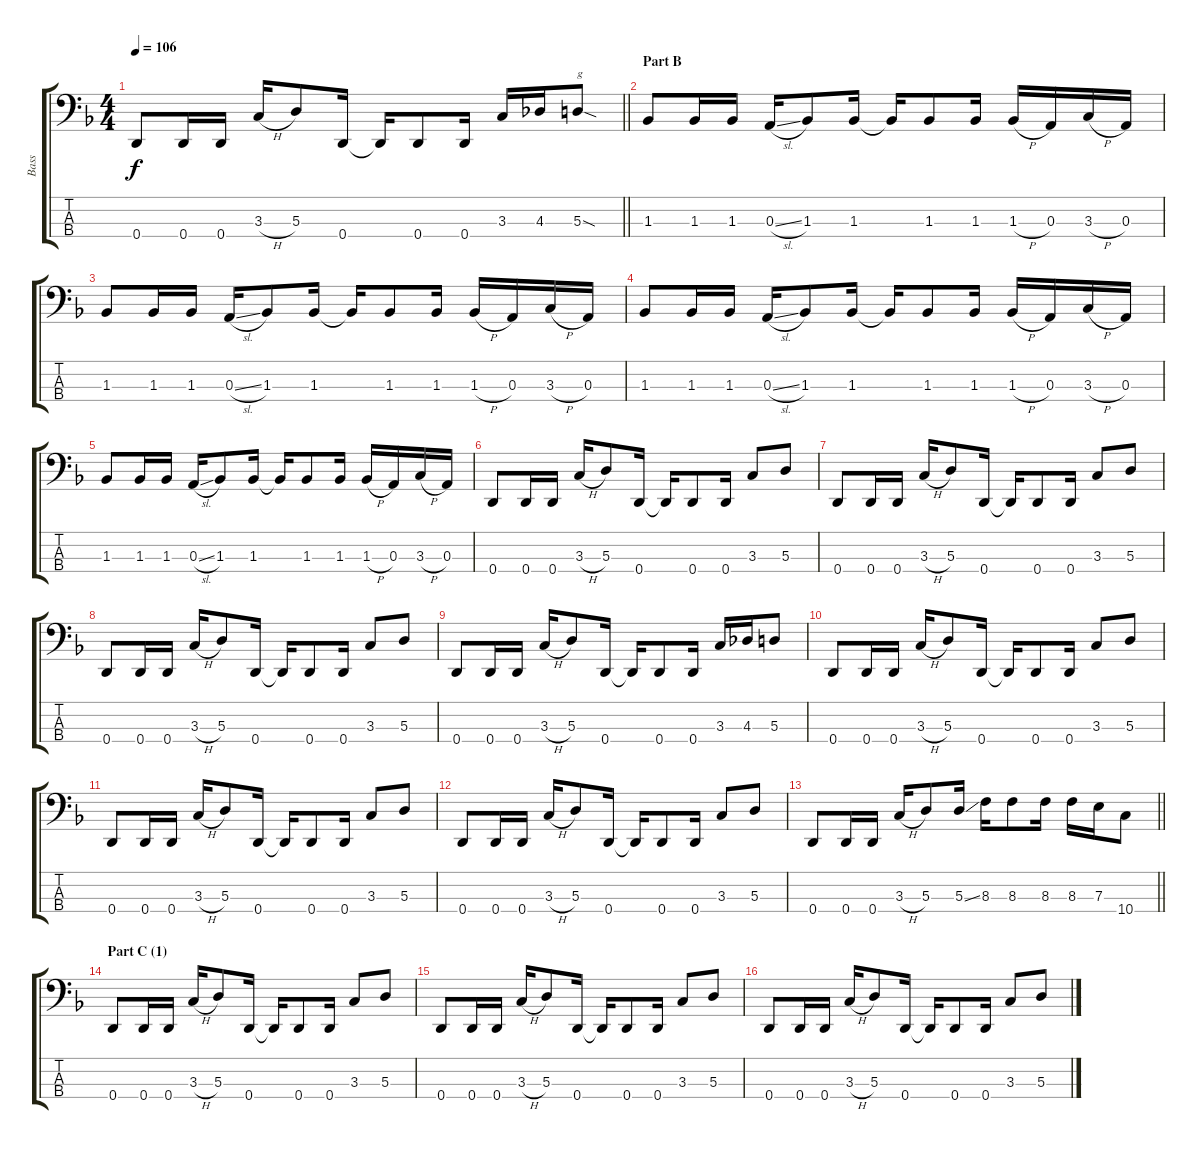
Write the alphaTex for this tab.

\track ("Bass" "Bass") {instrument electricbasspick}
\staff {score tabs}
\tuning (G2 D2 A1 D1) {hide}
\ts (4 4)
\tempo 106
\clef f4
\barLineRight lightlight
\ks f
0.4.8{dy f} 0.4.16 0.4.16 3.3{h}.16 5.3.8 0.4.16 0.4{t}.16 0.4.8 0.4.16 3.3.16 4.3.16 5.3{sod}.8{txt "g"} |
\section ("" "Part B")
1.3.8 1.3.16 1.3.16 0.3{sl}.16 1.3.8 1.3.16 1.3{t}.16 1.3.8 1.3.16 1.3{h}.16 0.3.16 3.3{h}.16 0.3.16 |
1.3.8 1.3.16 1.3.16 0.3{sl}.16 1.3.8 1.3.16 1.3{t}.16 1.3.8 1.3.16 1.3{h}.16 0.3.16 3.3{h}.16 0.3.16 |
1.3.8 1.3.16 1.3.16 0.3{sl}.16 1.3.8 1.3.16 1.3{t}.16 1.3.8 1.3.16 1.3{h}.16 0.3.16 3.3{h}.16 0.3.16 |
1.3.8 1.3.16 1.3.16 0.3{sl}.16 1.3.8 1.3.16 1.3{t}.16 1.3.8 1.3.16 1.3{h}.16 0.3.16 3.3{h}.16 0.3.16 |
0.4.8 0.4.16 0.4.16 3.3{h}.16 5.3.8 0.4.16 0.4{t}.16 0.4.8 0.4.16 3.3.8 5.3.8 |
0.4.8 0.4.16 0.4.16 3.3{h}.16 5.3.8 0.4.16 0.4{t}.16 0.4.8 0.4.16 3.3.8 5.3.8 |
0.4.8 0.4.16 0.4.16 3.3{h}.16 5.3.8 0.4.16 0.4{t}.16 0.4.8 0.4.16 3.3.8 5.3.8 |
0.4.8 0.4.16 0.4.16 3.3{h}.16 5.3.8 0.4.16 0.4{t}.16 0.4.8 0.4.16 3.3.16 4.3.16 5.3.8 |
0.4.8 0.4.16 0.4.16 3.3{h}.16 5.3.8 0.4.16 0.4{t}.16 0.4.8 0.4.16 3.3.8 5.3.8 |
0.4.8 0.4.16 0.4.16 3.3{h}.16 5.3.8 0.4.16 0.4{t}.16 0.4.8 0.4.16 3.3.8 5.3.8 |
0.4.8 0.4.16 0.4.16 3.3{h}.16 5.3.8 0.4.16 0.4{t}.16 0.4.8 0.4.16 3.3.8 5.3.8 |
\barLineRight lightlight
0.4.8 0.4.16 0.4.16 3.3{h}.16 5.3.8 5.3{ss}.16 8.3.16 8.3.8 8.3.16 8.3.16 7.3.16 10.4.8 |
\section ("" "Part C (1)")
0.4.8 0.4.16 0.4.16 3.3{h}.16 5.3.8 0.4.16 0.4{t}.16 0.4.8 0.4.16 3.3.8 5.3.8 |
0.4.8 0.4.16 0.4.16 3.3{h}.16 5.3.8 0.4.16 0.4{t}.16 0.4.8 0.4.16 3.3.8 5.3.8 |
0.4.8 0.4.16 0.4.16 3.3{h}.16 5.3.8 0.4.16 0.4{t}.16 0.4.8 0.4.16 3.3.8 5.3.8
